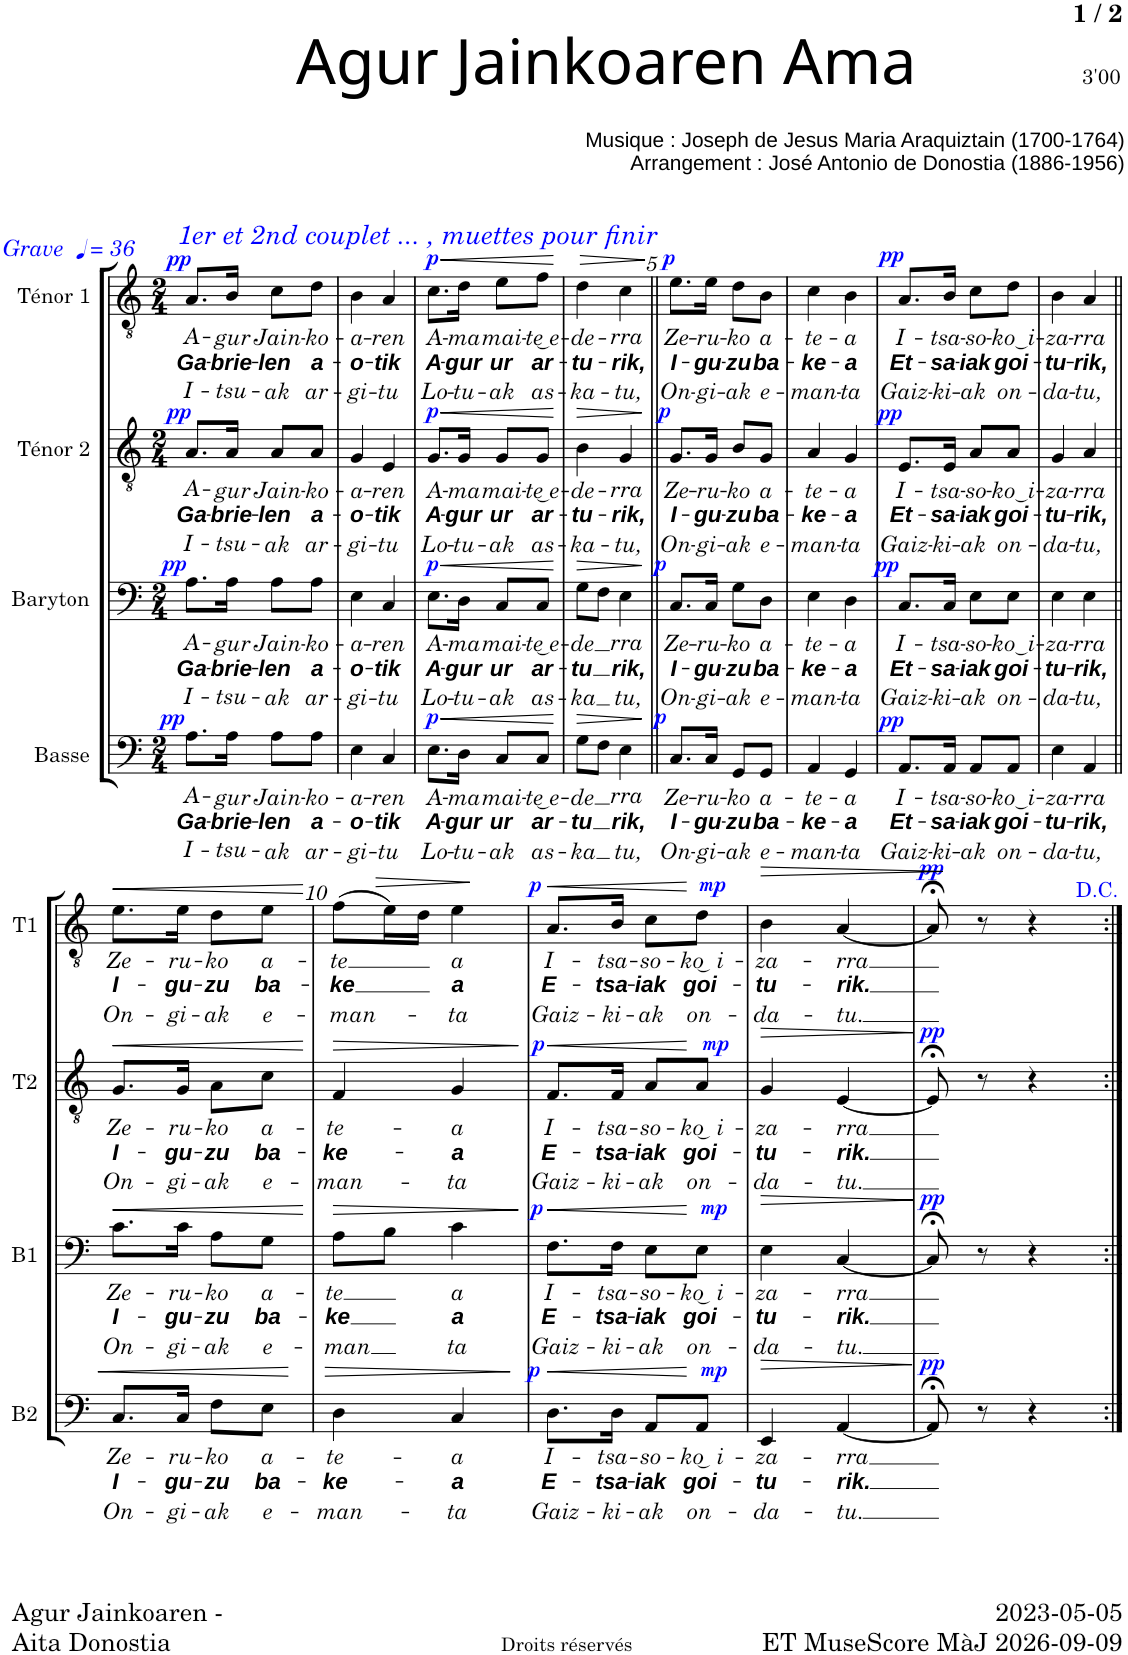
**kern	**text	**text	**text	**dynam	**kern	**text	**text	**text	**dynam	**kern	**text	**text	**text	**dynam	**kern	**text	**text	**text	**dynam
*part4	*part4	*part4	*part4	*part4	*part3	*part3	*part3	*part3	*part3	*part2	*part2	*part2	*part2	*part2	*part1	*part1	*part1	*part1	*part1
*staff4	*staff4	*staff4	*staff4	*staff4	*staff3	*staff3	*staff3	*staff3	*staff3	*staff2	*staff2	*staff2	*staff2	*staff2	*staff1	*staff1	*staff1	*staff1	*staff1
*I"Basse	*	*	*	*	*I"Baryton	*	*	*	*	*I"Ténor 2	*	*	*	*	*I"Ténor 1	*	*	*	*
*I'B2	*	*	*	*	*I'B1	*	*	*	*	*I'T2	*	*	*	*	*I'T1	*	*	*	*
*clefF4	*	*	*	*	*clefF4	*	*	*	*	*clefGv2	*	*	*	*	*clefGv2	*	*	*	*
*k[]	*	*	*	*	*k[]	*	*	*	*	*k[]	*	*	*	*	*k[]	*	*	*	*
*M2/4	*	*	*	*	*M2/4	*	*	*	*	*M2/4	*	*	*	*	*M2/4	*	*	*	*
*MM36	*	*	*	*	*MM36	*	*	*	*	*MM36	*	*	*	*	*MM36	*	*	*	*
=1	=1	=1	=1	=1	=1	=1	=1	=1	=1	=1	=1	=1	=1	=1	=1	=1	=1	=1	=1
!	!	!	!	!	!	!	!	!	!	!	!	!	!	!	!LO:TX:a:i:color=#0000FF:t=1er et 2nd couplet ... , muettes pour finir	!	!	!	!
!	!	!	!	!	!	!	!	!	!	!	!	!	!	!	!LO:TX:a:i:t=Grave	!	!	!	!
!	!LO:LY:b	!LO:LY:b	!LO:LY:b	!LO:DY:a	!	!LO:LY:b	!LO:LY:b	!LO:LY:b	!LO:DY:a	!	!LO:LY:b	!LO:LY:b	!LO:LY:b	!LO:DY:a	!	!LO:LY:b	!LO:LY:b	!LO:LY:b	!LO:DY:a
8.A\L	A-	Ga-	I-	pp	8.A\L	A-	Ga-	I-	pp	8.A/L	A-	Ga-	I-	pp	8.A/L	A-	Ga-	I-	pp
!	!LO:LY:b	!LO:LY:b	!LO:LY:b	!	!	!LO:LY:b	!LO:LY:b	!LO:LY:b	!	!	!LO:LY:b	!LO:LY:b	!LO:LY:b	!	!	!LO:LY:b	!LO:LY:b	!LO:LY:b	!
16A\Jk	-gur	-brie-	-tsu-	.	16A\Jk	-gur	-brie-	-tsu-	.	16A/Jk	-gur	-brie-	-tsu-	.	16B/Jk	-gur	-brie-	-tsu-	.
!	!LO:LY:b	!LO:LY:b	!LO:LY:b	!	!	!LO:LY:b	!LO:LY:b	!LO:LY:b	!	!	!LO:LY:b	!LO:LY:b	!LO:LY:b	!	!	!LO:LY:b	!LO:LY:b	!LO:LY:b	!
8A\L	Jain-	-len	-ak	.	8A\L	Jain-	-len	-ak	.	8A/L	Jain-	-len	-ak	.	8c\L	Jain-	-len	-ak	.
!	!LO:LY:b	!LO:LY:b	!LO:LY:b	!	!	!LO:LY:b	!LO:LY:b	!LO:LY:b	!	!	!LO:LY:b	!LO:LY:b	!LO:LY:b	!	!	!LO:LY:b	!LO:LY:b	!LO:LY:b	!
8A\J	-ko-	a-	ar-	.	8A\J	-ko-	a-	ar-	.	8A/J	-ko-	a-	ar-	.	8d\J	-ko-	a-	ar-	.
=2	=2	=2	=2	=2	=2	=2	=2	=2	=2	=2	=2	=2	=2	=2	=2	=2	=2	=2	=2
!	!LO:LY:b	!LO:LY:b	!LO:LY:b	!	!	!LO:LY:b	!LO:LY:b	!LO:LY:b	!	!	!LO:LY:b	!LO:LY:b	!LO:LY:b	!	!	!LO:LY:b	!LO:LY:b	!LO:LY:b	!
4E\	-a-	-o-	-gi-	.	4E\	-a-	-o-	-gi-	.	4G/	-a-	-o-	-gi-	.	4B\	-a-	-o-	-gi-	.
!	!LO:LY:b	!LO:LY:b	!LO:LY:b	!	!	!LO:LY:b	!LO:LY:b	!LO:LY:b	!	!	!LO:LY:b	!LO:LY:b	!LO:LY:b	!	!	!LO:LY:b	!LO:LY:b	!LO:LY:b	!
4C/	-ren	-tik	-tu	.	4C/	-ren	-tik	-tu	.	4E/	-ren	-tik	-tu	.	4A/	-ren	-tik	-tu	.
=3	=3	=3	=3	=3	=3	=3	=3	=3	=3	=3	=3	=3	=3	=3	=3	=3	=3	=3	=3
!	!LO:LY:b	!LO:LY:b	!LO:LY:b	!LO:HP:b	!	!LO:LY:b	!LO:LY:b	!LO:LY:b	!LO:HP:b	!	!LO:LY:b	!LO:LY:b	!LO:LY:b	!LO:HP:b	!	!LO:LY:b	!LO:LY:b	!LO:LY:b	!LO:HP:b
!	!	!	!	!LO:DY:n=1:a	!	!	!	!	!LO:DY:n=1:a	!	!	!	!	!LO:DY:n=1:a	!	!	!	!	!LO:DY:n=1:a
8.E\L	A-	A-	Lo-	< p	8.E\L	A-	A-	Lo-	< p	8.G/L	A-	A-	Lo-	< p	8.c\L	A-	A-	Lo-	< p
!	!LO:LY:b	!LO:LY:b	!LO:LY:b	!	!	!LO:LY:b	!LO:LY:b	!LO:LY:b	!	!	!LO:LY:b	!LO:LY:b	!LO:LY:b	!	!	!LO:LY:b	!LO:LY:b	!LO:LY:b	!
16D\Jk	-ma	-gur	-tu-	.	16D\Jk	-ma	-gur	-tu-	.	16G/Jk	-ma	-gur	-tu-	.	16d\Jk	-ma	-gur	-tu-	.
!	!LO:LY:b	!LO:LY:b	!LO:LY:b	!	!	!LO:LY:b	!LO:LY:b	!LO:LY:b	!	!	!LO:LY:b	!LO:LY:b	!LO:LY:b	!	!	!LO:LY:b	!LO:LY:b	!LO:LY:b	!
8C/L	mai-	ur	-ak	.	8C/L	mai-	ur	-ak	.	8G/L	mai-	ur	-ak	.	8e\L	mai-	ur	-ak	.
!	!LO:LY:b	!LO:LY:b	!LO:LY:b	!	!	!LO:LY:b	!LO:LY:b	!LO:LY:b	!	!	!LO:LY:b	!LO:LY:b	!LO:LY:b	!	!	!LO:LY:b	!LO:LY:b	!LO:LY:b	!
8C/J	-te͜ e-	ar-	as-	.	8C/J	-te͜ e-	ar-	as-	.	8G/J	-te͜ e-	ar-	as-	.	8f\J	-te͜ e-	ar-	as-	.
.	.	.	.	[	.	.	.	.	[	.	.	.	.	[	.	.	.	.	[
=4	=4	=4	=4	=4	=4	=4	=4	=4	=4	=4	=4	=4	=4	=4	=4	=4	=4	=4	=4
!	!LO:LY:b	!LO:LY:b	!LO:LY:b	!LO:HP:b	!	!LO:LY:b	!LO:LY:b	!LO:LY:b	!LO:HP:b	!	!LO:LY:b	!LO:LY:b	!LO:LY:b	!LO:HP:b	!	!LO:LY:b	!LO:LY:b	!LO:LY:b	!LO:HP:b
8G\L	-de	-tu	-ka	>	8G\L	-de	-tu	-ka	>	4B\	-de-	-tu-	-ka-	>	4d\	-de-	-tu-	-ka-	>
8F\J	.	.	.	.	8F\J	.	.	.	.	.	.	.	.	.	.	.	.	.	.
!	!LO:LY:b	!LO:LY:b	!LO:LY:b	!	!	!LO:LY:b	!LO:LY:b	!LO:LY:b	!	!	!LO:LY:b	!LO:LY:b	!LO:LY:b	!	!	!LO:LY:b	!LO:LY:b	!LO:LY:b	!
4E\	rra	rik,	tu,	.	4E\	rra	rik,	tu,	.	4G/	-rra	-rik,	-tu,	.	4c\	-rra	-rik,	-tu,	.
.	.	.	.	]	.	.	.	.	]	.	.	.	.	]	.	.	.	.	]
=5||	=5||	=5||	=5||	=5||	=5||	=5||	=5||	=5||	=5||	=5||	=5||	=5||	=5||	=5||	=5||	=5||	=5||	=5||	=5||
!	!LO:LY:b	!LO:LY:b	!LO:LY:b	!LO:DY:a	!	!LO:LY:b	!LO:LY:b	!LO:LY:b	!LO:DY:a	!	!LO:LY:b	!LO:LY:b	!LO:LY:b	!LO:DY:a	!	!LO:LY:b	!LO:LY:b	!LO:LY:b	!LO:DY:a
8.C/L	Ze-	I-	On-	p	8.C/L	Ze-	I-	On-	p	8.G/L	Ze-	I-	On-	p	8.e\L	Ze-	I-	On-	p
!	!LO:LY:b	!LO:LY:b	!LO:LY:b	!	!	!LO:LY:b	!LO:LY:b	!LO:LY:b	!	!	!LO:LY:b	!LO:LY:b	!LO:LY:b	!	!	!LO:LY:b	!LO:LY:b	!LO:LY:b	!
16C/Jk	-ru-	-gu-	-gi-	.	16C/Jk	-ru-	-gu-	-gi-	.	16G/Jk	-ru-	-gu-	-gi-	.	16e\Jk	-ru-	-gu-	-gi-	.
!	!LO:LY:b	!LO:LY:b	!LO:LY:b	!	!	!LO:LY:b	!LO:LY:b	!LO:LY:b	!	!	!LO:LY:b	!LO:LY:b	!LO:LY:b	!	!	!LO:LY:b	!LO:LY:b	!LO:LY:b	!
8GG/L	-ko	-zu	-ak	.	8G\L	-ko	-zu	-ak	.	8B/L	-ko	-zu	-ak	.	8d\L	-ko	-zu	-ak	.
!	!LO:LY:b	!LO:LY:b	!LO:LY:b	!	!	!LO:LY:b	!LO:LY:b	!LO:LY:b	!	!	!LO:LY:b	!LO:LY:b	!LO:LY:b	!	!	!LO:LY:b	!LO:LY:b	!LO:LY:b	!
8GG/J	a-	ba-	e-	.	8D\J	a-	ba-	e-	.	8G/J	a-	ba-	e-	.	8B\J	a-	ba-	e-	.
=6	=6	=6	=6	=6	=6	=6	=6	=6	=6	=6	=6	=6	=6	=6	=6	=6	=6	=6	=6
!	!LO:LY:b	!LO:LY:b	!LO:LY:b	!	!	!LO:LY:b	!LO:LY:b	!LO:LY:b	!	!	!LO:LY:b	!LO:LY:b	!LO:LY:b	!	!	!LO:LY:b	!LO:LY:b	!LO:LY:b	!
4AA/	-te-	-ke-	-man-	.	4E\	-te-	-ke-	-man-	.	4A/	-te-	-ke-	-man-	.	4c\	-te-	-ke-	-man-	.
!	!LO:LY:b	!LO:LY:b	!LO:LY:b	!	!	!LO:LY:b	!LO:LY:b	!LO:LY:b	!	!	!LO:LY:b	!LO:LY:b	!LO:LY:b	!	!	!LO:LY:b	!LO:LY:b	!LO:LY:b	!
4GG/	-a	-a	-ta	.	4D\	-a	-a	-ta	.	4G/	-a	-a	-ta	.	4B\	-a	-a	-ta	.
=7	=7	=7	=7	=7	=7	=7	=7	=7	=7	=7	=7	=7	=7	=7	=7	=7	=7	=7	=7
!	!LO:LY:b	!LO:LY:b	!LO:LY:b	!LO:DY:a	!	!LO:LY:b	!LO:LY:b	!LO:LY:b	!LO:DY:a	!	!LO:LY:b	!LO:LY:b	!LO:LY:b	!LO:DY:a	!	!LO:LY:b	!LO:LY:b	!LO:LY:b	!LO:DY:a
8.AA/L	I-	Et-	Gaiz-	pp	8.C/L	I-	Et-	Gaiz-	pp	8.E/L	I-	Et-	Gaiz-	pp	8.A/L	I-	Et-	Gaiz-	pp
!	!LO:LY:b	!LO:LY:b	!LO:LY:b	!	!	!LO:LY:b	!LO:LY:b	!LO:LY:b	!	!	!LO:LY:b	!LO:LY:b	!LO:LY:b	!	!	!LO:LY:b	!LO:LY:b	!LO:LY:b	!
16AA/Jk	-tsa-	-sa-	-ki-	.	16C/Jk	-tsa-	-sa-	-ki-	.	16E/Jk	-tsa-	-sa-	-ki-	.	16B/Jk	-tsa-	-sa-	-ki-	.
!	!LO:LY:b	!LO:LY:b	!LO:LY:b	!	!	!LO:LY:b	!LO:LY:b	!LO:LY:b	!	!	!LO:LY:b	!LO:LY:b	!LO:LY:b	!	!	!LO:LY:b	!LO:LY:b	!LO:LY:b	!
8AA/L	-so-	-iak	-ak	.	8E\L	-so-	-iak	-ak	.	8A/L	-so-	-iak	-ak	.	8c\L	-so-	-iak	-ak	.
!	!LO:LY:b	!LO:LY:b	!LO:LY:b	!	!	!LO:LY:b	!LO:LY:b	!LO:LY:b	!	!	!LO:LY:b	!LO:LY:b	!LO:LY:b	!	!	!LO:LY:b	!LO:LY:b	!LO:LY:b	!
8AA/J	-ko ͜ i-	goi-	on-	.	8E\J	-ko ͜ i-	goi-	on-	.	8A/J	-ko ͜ i-	goi-	on-	.	8d\J	-ko ͜ i-	goi-	on-	.
=8	=8	=8	=8	=8	=8	=8	=8	=8	=8	=8	=8	=8	=8	=8	=8	=8	=8	=8	=8
!	!LO:LY:b	!LO:LY:b	!LO:LY:b	!	!	!LO:LY:b	!LO:LY:b	!LO:LY:b	!	!	!LO:LY:b	!LO:LY:b	!LO:LY:b	!	!	!LO:LY:b	!LO:LY:b	!LO:LY:b	!
4E\	-za-	-tu-	-da-	.	4E\	-za-	-tu-	-da-	.	4G/	-za-	-tu-	-da-	.	4B\	-za-	-tu-	-da-	.
!	!LO:LY:b	!LO:LY:b	!LO:LY:b	!	!	!LO:LY:b	!LO:LY:b	!LO:LY:b	!	!	!LO:LY:b	!LO:LY:b	!LO:LY:b	!	!	!LO:LY:b	!LO:LY:b	!LO:LY:b	!
4AA/	-rra	-rik,	-tu,	.	4E\	-rra	-rik,	-tu,	.	4A/	-rra	-rik,	-tu,	.	4A/	-rra	-rik,	-tu,	.
!!LO:LB:g=z
=9||	=9||	=9||	=9||	=9||	=9||	=9||	=9||	=9||	=9||	=9||	=9||	=9||	=9||	=9||	=9||	=9||	=9||	=9||	=9||
!	!LO:LY:b	!LO:LY:b	!LO:LY:b	!LO:HP:b	!	!LO:LY:b	!LO:LY:b	!LO:LY:b	!LO:HP:b	!	!LO:LY:b	!LO:LY:b	!LO:LY:b	!LO:HP:b	!	!LO:LY:b	!LO:LY:b	!LO:LY:b	!LO:HP:b
8.C/L	Ze-	I-	On-	<	8.c\L	Ze-	I-	On-	<	8.G/L	Ze-	I-	On-	<	8.e\L	Ze-	I-	On-	<
!	!LO:LY:b	!LO:LY:b	!LO:LY:b	!	!	!LO:LY:b	!LO:LY:b	!LO:LY:b	!	!	!LO:LY:b	!LO:LY:b	!LO:LY:b	!	!	!LO:LY:b	!LO:LY:b	!LO:LY:b	!
16C/Jk	-ru-	-gu-	-gi-	.	16c\Jk	-ru-	-gu-	-gi-	.	16G/Jk	-ru-	-gu-	-gi-	.	16e\Jk	-ru-	-gu-	-gi-	.
!	!LO:LY:b	!LO:LY:b	!LO:LY:b	!	!	!LO:LY:b	!LO:LY:b	!LO:LY:b	!	!	!LO:LY:b	!LO:LY:b	!LO:LY:b	!	!	!LO:LY:b	!LO:LY:b	!LO:LY:b	!
8F\L	-ko	-zu	-ak	.	8A\L	-ko	-zu	-ak	.	8A\L	-ko	-zu	-ak	.	8d\L	-ko	-zu	-ak	.
!	!LO:LY:b	!LO:LY:b	!LO:LY:b	!	!	!LO:LY:b	!LO:LY:b	!LO:LY:b	!	!	!LO:LY:b	!LO:LY:b	!LO:LY:b	!	!	!LO:LY:b	!LO:LY:b	!LO:LY:b	!
8E\J	a-	ba-	e-	.	8G\J	a-	ba-	e-	.	8c\J	a-	ba-	e-	.	8e\J	a-	ba-	e-	.
.	.	.	.	[	.	.	.	.	[	.	.	.	.	[	.	.	.	.	[
=10	=10	=10	=10	=10	=10	=10	=10	=10	=10	=10	=10	=10	=10	=10	=10	=10	=10	=10	=10
!	!LO:LY:b	!LO:LY:b	!LO:LY:b	!LO:HP:b	!	!LO:LY:b	!LO:LY:b	!LO:LY:b	!LO:HP:b	!	!LO:LY:b	!LO:LY:b	!LO:LY:b	!LO:HP:b	!	!LO:LY:b	!LO:LY:b	!LO:LY:b	!
4D\	-te-	-ke-	-man-	>	8A\L	-te	-ke	-man	>	4F/	-te-	-ke-	-man-	>	(8f\L	-te	-ke	-man-	.
!	!	!	!	!	!	!	!	!	!	!	!	!	!	!	!	!	!	!	!LO:HP:b
.	.	.	.	.	8B\J	.	.	.	.	.	.	.	.	.	16e\L)	.	.	.	>
.	.	.	.	.	.	.	.	.	.	.	.	.	.	.	16d\JJ	.	.	.	.
!	!LO:LY:b	!LO:LY:b	!LO:LY:b	!	!	!LO:LY:b	!LO:LY:b	!LO:LY:b	!	!	!LO:LY:b	!LO:LY:b	!LO:LY:b	!	!	!LO:LY:b	!LO:LY:b	!LO:LY:b	!
4C/	-a	-a	-ta	.	4c\	a	a	ta	.	4G/	-a	-a	-ta	.	4e\	a	a	-ta	]
.	.	.	.	]	.	.	.	.	]	.	.	.	.	]	.	.	.	.	.
=11	=11	=11	=11	=11	=11	=11	=11	=11	=11	=11	=11	=11	=11	=11	=11	=11	=11	=11	=11
!	!LO:LY:b	!LO:LY:b	!LO:LY:b	!LO:HP:b	!	!LO:LY:b	!LO:LY:b	!LO:LY:b	!LO:HP:b	!	!LO:LY:b	!LO:LY:b	!LO:LY:b	!LO:HP:b	!	!LO:LY:b	!LO:LY:b	!LO:LY:b	!LO:HP:b
!	!	!	!	!LO:DY:n=1:a	!	!	!	!	!LO:DY:n=1:a	!	!	!	!	!LO:DY:n=1:a	!	!	!	!	!LO:DY:n=1:a
8.D\L	I-	E-	Gaiz-	< p	8.F\L	I-	E-	Gaiz-	< p	8.F/L	I-	E-	Gaiz-	< p	8.A/L	I-	E-	Gaiz-	< p
!	!LO:LY:b	!LO:LY:b	!LO:LY:b	!	!	!LO:LY:b	!LO:LY:b	!LO:LY:b	!	!	!LO:LY:b	!LO:LY:b	!LO:LY:b	!	!	!LO:LY:b	!LO:LY:b	!LO:LY:b	!
16D\Jk	-tsa-	-tsa-	-ki-	.	16F\Jk	-tsa-	-tsa-	-ki-	.	16F/Jk	-tsa-	-tsa-	-ki-	.	16B/Jk	-tsa-	-tsa-	-ki-	.
!	!LO:LY:b	!LO:LY:b	!LO:LY:b	!	!	!LO:LY:b	!LO:LY:b	!LO:LY:b	!	!	!LO:LY:b	!LO:LY:b	!LO:LY:b	!	!	!LO:LY:b	!LO:LY:b	!LO:LY:b	!
8AA/L	-so-	-iak	-ak	.	8E\L	-so-	-iak	-ak	.	8A/L	-so-	-iak	-ak	.	8c\L	-so-	-iak	-ak	.
!	!LO:LY:b	!LO:LY:b	!LO:LY:b	!LO:DY:n=2:a	!	!LO:LY:b	!LO:LY:b	!LO:LY:b	!LO:DY:n=2:a	!	!LO:LY:b	!LO:LY:b	!LO:LY:b	!LO:DY:n=2:a	!	!LO:LY:b	!LO:LY:b	!LO:LY:b	!LO:DY:n=2:a
8AA/J	-ko͜ i-	goi-	on-	[ mp	8E\J	-ko͜ i-	goi-	on-	[ mp	8A/J	-ko͜ i-	goi-	on-	[ mp	8d\J	-ko͜ i-	goi-	on-	[ mp
=12	=12	=12	=12	=12	=12	=12	=12	=12	=12	=12	=12	=12	=12	=12	=12	=12	=12	=12	=12
!	!LO:LY:b	!LO:LY:b	!LO:LY:b	!LO:HP:b	!	!LO:LY:b	!LO:LY:b	!LO:LY:b	!LO:HP:b	!	!LO:LY:b	!LO:LY:b	!LO:LY:b	!LO:HP:b	!	!LO:LY:b	!LO:LY:b	!LO:LY:b	!LO:HP:b
4EE/	-za-	-tu-	-da-	>	4E\	-za-	-tu-	-da-	>	4G/	-za-	-tu-	-da-	>	4B\	-za-	-tu-	-da-	>
!	!LO:LY:b	!LO:LY:b	!LO:LY:b	!	!	!LO:LY:b	!LO:LY:b	!LO:LY:b	!	!	!LO:LY:b	!LO:LY:b	!LO:LY:b	!	!	!LO:LY:b	!LO:LY:b	!LO:LY:b	!
[4AA/	-rra	-rik.	-tu.	.	[4C/	-rra	-rik.	-tu.	.	[4E/	-rra	-rik.	-tu.	.	[4A/	-rra	-rik.	-tu.	.
.	.	.	.	]	.	.	.	.	]	.	.	.	.	]	.	.	.	.	.
=13	=13	=13	=13	=13	=13	=13	=13	=13	=13	=13	=13	=13	=13	=13	=13	=13	=13	=13	=13
!	!	!	!	!LO:DY:a	!	!	!	!	!LO:DY:a	!	!	!	!	!LO:DY:a	!	!	!	!	!LO:DY:a
8AA;</]	.	.	.	pp	8C;</]	.	.	.	pp	8E;</]	.	.	.	pp	8A;</]	.	.	.	pp
8r	.	.	.	.	8r	.	.	.	.	8r	.	.	.	.	8r	.	.	.	]
4r	.	.	.	.	4r	.	.	.	.	4r	.	.	.	.	4r	.	.	.	.
=:|!	=:|!	=:|!	=:|!	=:|!	=:|!	=:|!	=:|!	=:|!	=:|!	=:|!	=:|!	=:|!	=:|!	=:|!	=:|!	=:|!	=:|!	=:|!	=:|!
*-	*-	*-	*-	*-	*-	*-	*-	*-	*-	*-	*-	*-	*-	*-	*-	*-	*-	*-	*-
